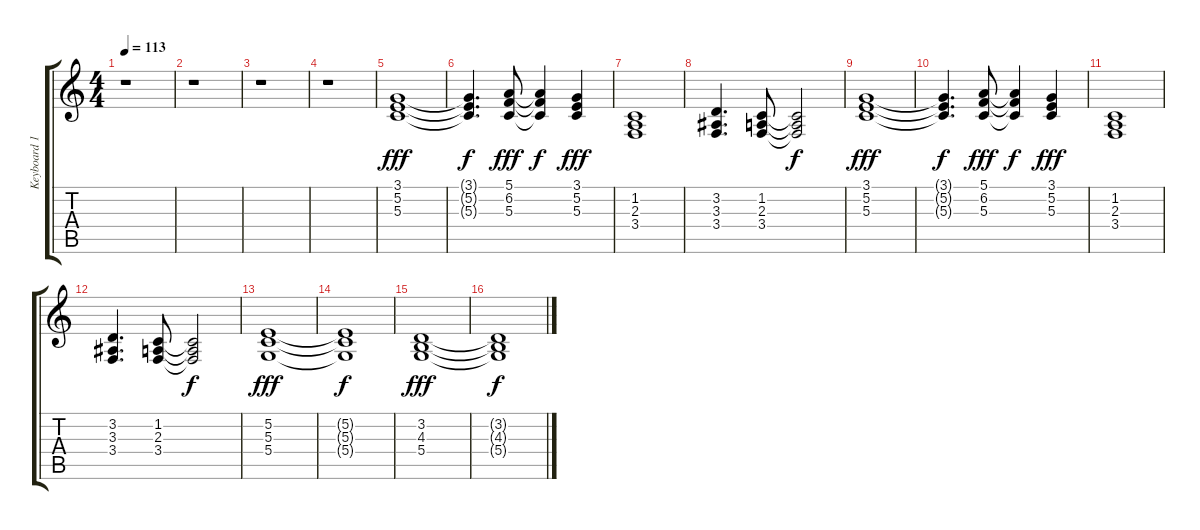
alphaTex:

\track ("Keyboard 1 (Strings)" "Keyboard 1") {instrument synthstrings1}
\staff {score tabs}
\tuning (E4 B3 G3 D3 A2 E2) {hide}
\ts (4 4)
\tempo 113
\clef g2
\ks c
r.1{dy fff instrument synthstrings1} |
r.1 |
r.1 |
r.1 |
(3.1 5.2 5.3).1 |
(3.1{t} 5.2{t} 5.3{t}).4{d dy f} (5.1 6.2 5.3).8{dy fff} (5.1{t} 6.2{t} 5.3{t}).4{dy f} (3.1 5.2 5.3).4{dy fff} |
(1.2 2.3 3.4).1 |
(3.2 3.3 3.4).4{d} (1.2 2.3 3.4).8 (1.2{t} 2.3{t} 3.4{t}).2{dy f} |
(3.1 5.2 5.3).1{dy fff} |
(3.1{t} 5.2{t} 5.3{t}).4{d dy f} (5.1 6.2 5.3).8{dy fff} (5.1{t} 6.2{t} 5.3{t}).4{dy f} (3.1 5.2 5.3).4{dy fff} |
(1.2 2.3 3.4).1 |
(3.2 3.3 3.4).4{d} (1.2 2.3 3.4).8 (1.2{t} 2.3{t} 3.4{t}).2{dy f} |
(5.2 5.3 5.4).1{dy fff} |
(5.2{t} 5.3{t} 5.4{t}).1{dy f} |
(3.2 4.3 5.4).1{dy fff} |
(3.2{t} 4.3{t} 5.4{t}).1{dy f}
